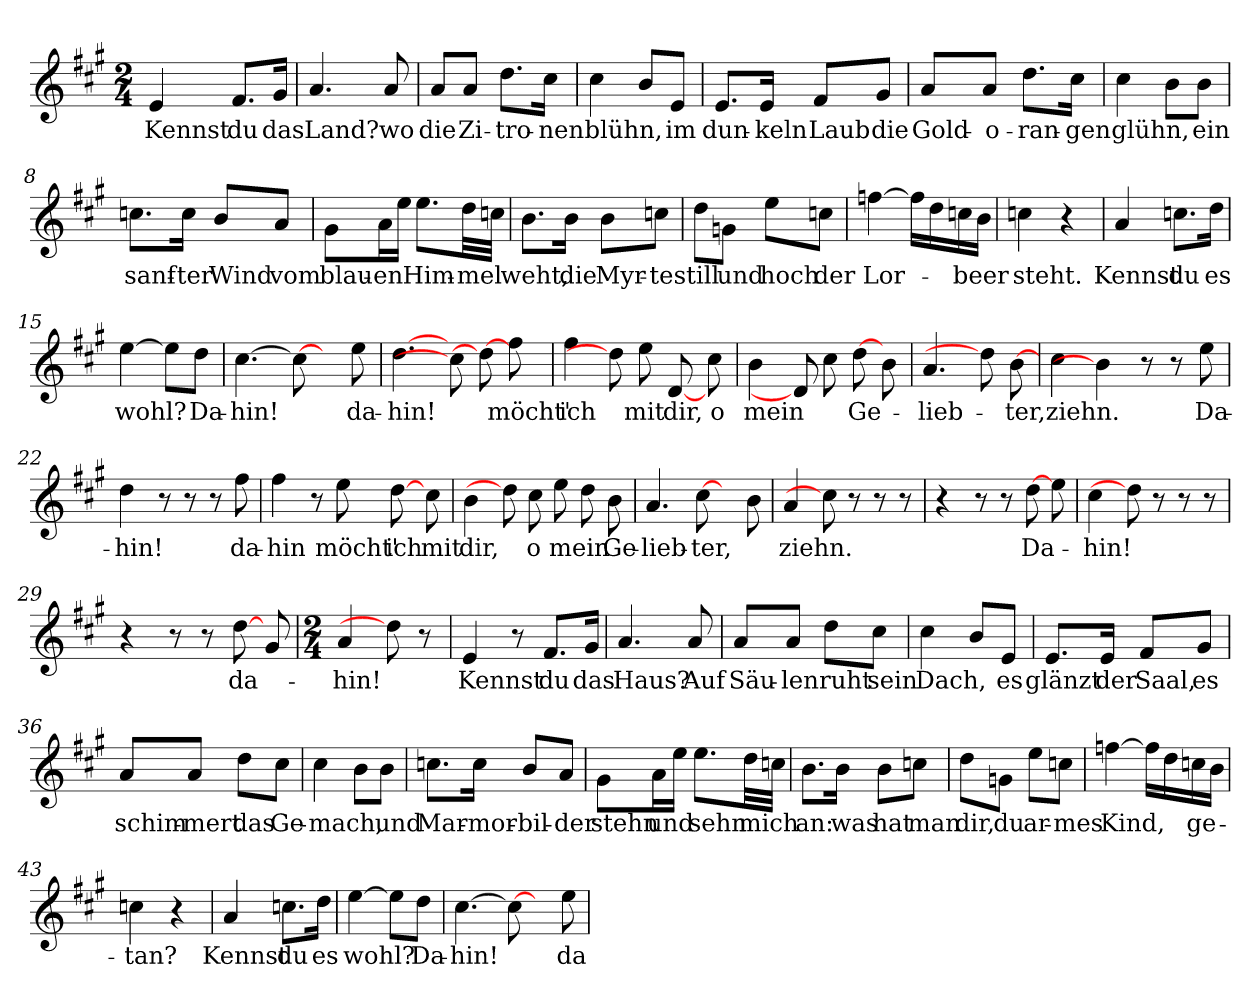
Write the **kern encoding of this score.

**kern	**text
*part1	*part1
*staff1	*staff1
*clefG2	*
*k[f#c#g#]	*
*M2/4	*
=1	=1
!	!LO:LY:b
4e/	Kennst
!	!LO:LY:b
8.f#/L	du
!	!LO:LY:b
16g#/Jk	das
=2	=2
!	!LO:LY:b
4.a/	Land?
!	!LO:LY:b
8a/	wo
=3	=3
!	!LO:LY:b
8a/L	die
!	!LO:LY:b
8a/J	Zi-
!	!LO:LY:b
8.dd\L	-tro-
!	!LO:LY:b
16cc#\Jk	-nen
=4	=4
!	!LO:LY:b
4cc#\	blühn,
8b/L	.
!	!LO:LY:b
8e/J	im
=5	=5
!	!LO:LY:b
8.e/L	dun-
!	!LO:LY:b
16e/Jk	-keln
!	!LO:LY:b
8f#/L	Laub
!	!LO:LY:b
8g#/J	die
=6	=6
!	!LO:LY:b
8a/L	Gold-
!	!LO:LY:b
8a/J	-o-
!	!LO:LY:b
8.dd\L	-ran-
!	!LO:LY:b
16cc#\Jk	-gen
=7	=7
!	!LO:LY:b
4cc#\	glühn,
8b\L	.
!	!LO:LY:b
8b\J	ein
!!LO:LB:g=z
=8	=8
!	!LO:LY:b
8.ccn\L	sanf-
!	!LO:LY:b
16cc\Jk	-ter
!	!LO:LY:b
8b/L	Wind
!	!LO:LY:b
8a/J	vom
=9	=9
!	!LO:LY:b
8g#\L	blau-
!	!LO:LY:b
16a\L	-en
16ee\JJ	.
!	!LO:LY:b
8.ee\L	Him-
!	!LO:LY:b
32dd\LL	-mel
32ccn\JJJ	.
=10	=10
!	!LO:LY:b
8.b\L	weht,
!	!LO:LY:b
16b\Jk	die
!	!LO:LY:b
8b\L	Myr-
!	!LO:LY:b
8ccn\J	-te
=11	=11
!	!LO:LY:b
8dd\L	still
!	!LO:LY:b
8gn\J	und
!	!LO:LY:b
8ee\L	hoch
!	!LO:LY:b
8ccn\J	der
=12	=12
!	!LO:LY:b
[4ffn\	Lor-
16ff\LL]	.
16dd\	.
!	!LO:LY:b
16ccn\	-beer
16b\JJ	.
=13	=13
!	!LO:LY:b
4ccn\	steht.
4r	.
=14	=14
!	!LO:LY:b
4a/	Kennst
!	!LO:LY:b
8.ccn\L	du
!	!LO:LY:b
16dd\Jk	es
!!LO:LB:g=z
=15	=15
!	!LO:LY:b
[4ee\	wohl?
8ee\L]	.
!	!LO:LY:b
8dd\J	Da-
=16	=16
!	!LO:LY:b
[4.cc#\	-hin!
8cc#\_	.
8ryy	.
!	!LO:LY:b
8ee\	da-
=17	=17
!	!LO:LY:b
[4.dd\	-hin!
8cc#\]	.
8dd\_	.
!	!LO:LY:b
8ff#\	möcht'
=18	=18
!	!LO:LY:b
4ff#\	ich
8dd\]	.
!	!LO:LY:b
8ee\	mit
!	!LO:LY:b
[8d/	dir,
!	!LO:LY:b
8cc#\	o
=19	=19
!	!LO:LY:b
4b\	mein
8d/]	.
8cc#\	.
!	!LO:LY:b
[8dd\	Ge-
8b\	.
=20	=20
!	!LO:LY:b
4.a/	-lieb-
8dd\]	.
!	!LO:LY:b
[8b\	-ter,
=21	=21
!	!LO:LY:b
4cc#\	ziehn.
4b\]	.
8r	.
8r	.
!	!LO:LY:b
8ee\	Da-
=22	=22
!	!LO:LY:b
4dd\	-hin!
8r	.
8r	.
8r	.
!	!LO:LY:b
8ff#\	da-
!!LO:LB:g=z
=23	=23
!	!LO:LY:b
4ff#\	-hin
8r	.
!	!LO:LY:b
8ee\	möcht'
!	!LO:LY:b
[8dd\	ich
!	!LO:LY:b
8cc#\	mit
=24	=24
!	!LO:LY:b
4b\	dir,
8dd\]	.
!	!LO:LY:b
8cc#\	o
!	!LO:LY:b
8ee\	mein
8dd\	.
!	!LO:LY:b
8b\	Ge-
=25	=25
!	!LO:LY:b
4.a/	-lieb-
!	!LO:LY:b
[8cc#\	-ter,
8ryy	.
8b\	.
=26	=26
!	!LO:LY:b
4a/	ziehn.
8cc#\]	.
8r	.
8r	.
8r	.
=27	=27
4r	.
8r	.
8r	.
!	!LO:LY:b
[8dd\	Da-
8ee\	.
=28	=28
!	!LO:LY:b
4cc#\	-hin!
8dd\]	.
8r	.
8r	.
8r	.
=29	=29
4r	.
8r	.
8r	.
!	!LO:LY:b
[8dd\	da-
8g#/	.
!!LO:LB:g=z
=30	=30
*M2/4	*
!	!LO:LY:b
4a/	-hin!
8dd\]	.
8r	.
=31	=31
!	!LO:LY:b
4e/	Kennst
8r	.
!	!LO:LY:b
8.f#/L	du
!	!LO:LY:b
16g#/Jk	das
=32	=32
!	!LO:LY:b
4.a/	Haus?
!	!LO:LY:b
8a/	Auf
=33	=33
!	!LO:LY:b
8a/L	Säu-
!	!LO:LY:b
8a/J	-len
!	!LO:LY:b
8dd\L	ruht
!	!LO:LY:b
8cc#\J	sein
=34	=34
!	!LO:LY:b
4cc#\	Dach,
8b/L	.
!	!LO:LY:b
8e/J	es
=35	=35
!	!LO:LY:b
8.e/L	glänzt
!	!LO:LY:b
16e/Jk	der
!	!LO:LY:b
8f#/L	Saal,
!	!LO:LY:b
8g#/J	es
=36	=36
!	!LO:LY:b
8a/L	schim-
!	!LO:LY:b
8a/J	-mert
!	!LO:LY:b
8dd\L	das
!	!LO:LY:b
8cc#\J	Ge-
!!LO:LB:g=z
=37	=37
!	!LO:LY:b
4cc#\	-mach,
8b\L	.
!	!LO:LY:b
8b\J	und
=38	=38
!	!LO:LY:b
8.ccn\L	Mar-
!	!LO:LY:b
16cc\Jk	-mor-
!	!LO:LY:b
8b/L	-bil-
!	!LO:LY:b
8a/J	-der
=39	=39
!	!LO:LY:b
8g#\L	stehn
!	!LO:LY:b
16a\L	und
16ee\JJ	.
!	!LO:LY:b
8.ee\L	sehn
!	!LO:LY:b
32dd\LL	mich
32ccn\JJJ	.
=40	=40
!	!LO:LY:b
8.b\L	an:
!	!LO:LY:b
16b\Jk	was
!	!LO:LY:b
8b\L	hat
!	!LO:LY:b
8ccn\J	man
=41	=41
!	!LO:LY:b
8dd\L	dir,
!	!LO:LY:b
8gn\J	du
!	!LO:LY:b
8ee\L	ar-
!	!LO:LY:b
8ccn\J	-mes
=42	=42
!	!LO:LY:b
[4ffn\	Kind,
16ff\LL]	.
16dd\	.
!	!LO:LY:b
16ccn\	ge-
16b\JJ	.
=43	=43
!	!LO:LY:b
4ccn\	-tan?
4r	.
!!LO:LB:g=z
=44	=44
!	!LO:LY:b
4a/	Kennst
!	!LO:LY:b
8.ccn\L	du
!	!LO:LY:b
16dd\Jk	es
=45	=45
!	!LO:LY:b
[4ee\	wohl?
8ee\L]	.
!	!LO:LY:b
8dd\J	Da-
=46	=46
!	!LO:LY:b
[4.cc#\	-hin!
8cc#\_	.
8ryy	.
!	!LO:LY:b
8ee\	da-
=	=
*-	*-
